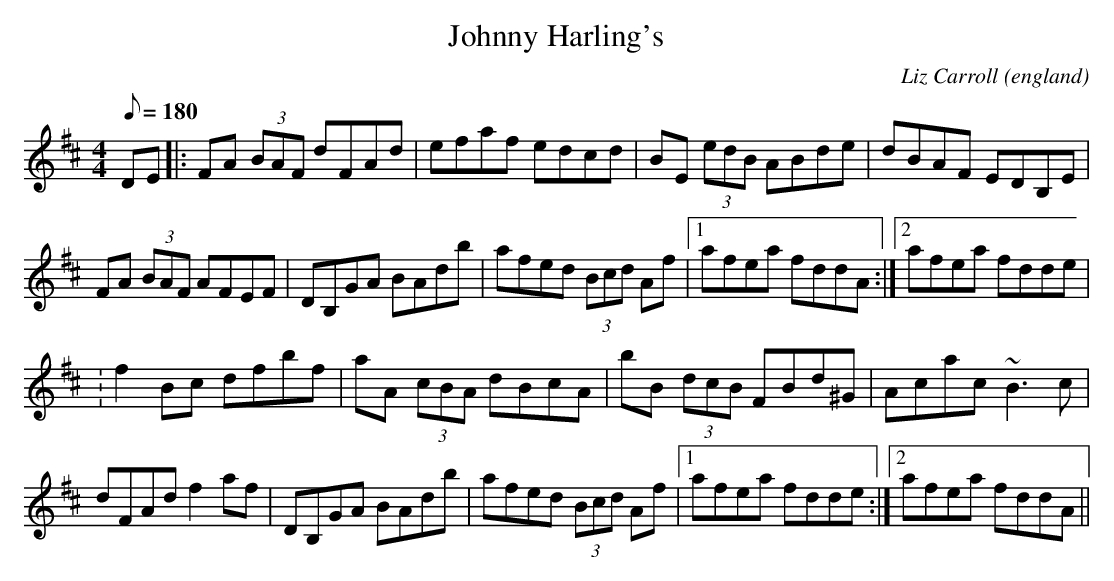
X:1
T:Johnny Harling's
O:england
M:4/4
L:1/8
Q:180
C:Liz Carroll
K:D
DE|:FA (3BAF dFAd|efaf edcd|BE (3edB ABde|dBAF EDB,E|
FA (3BAF AFEF|DB,GA BAdb|afed (3Bcd Af|1afea fddA:|2afea fdde|
:f2Bc dfbf|aA (3cBA dBcA|bB (3dcB FBd^G|Acac ~B3c|
dFAd f2af|DB,GA BAdb|afed (3Bcd Af|1afea fdde:|2afea fddA||
